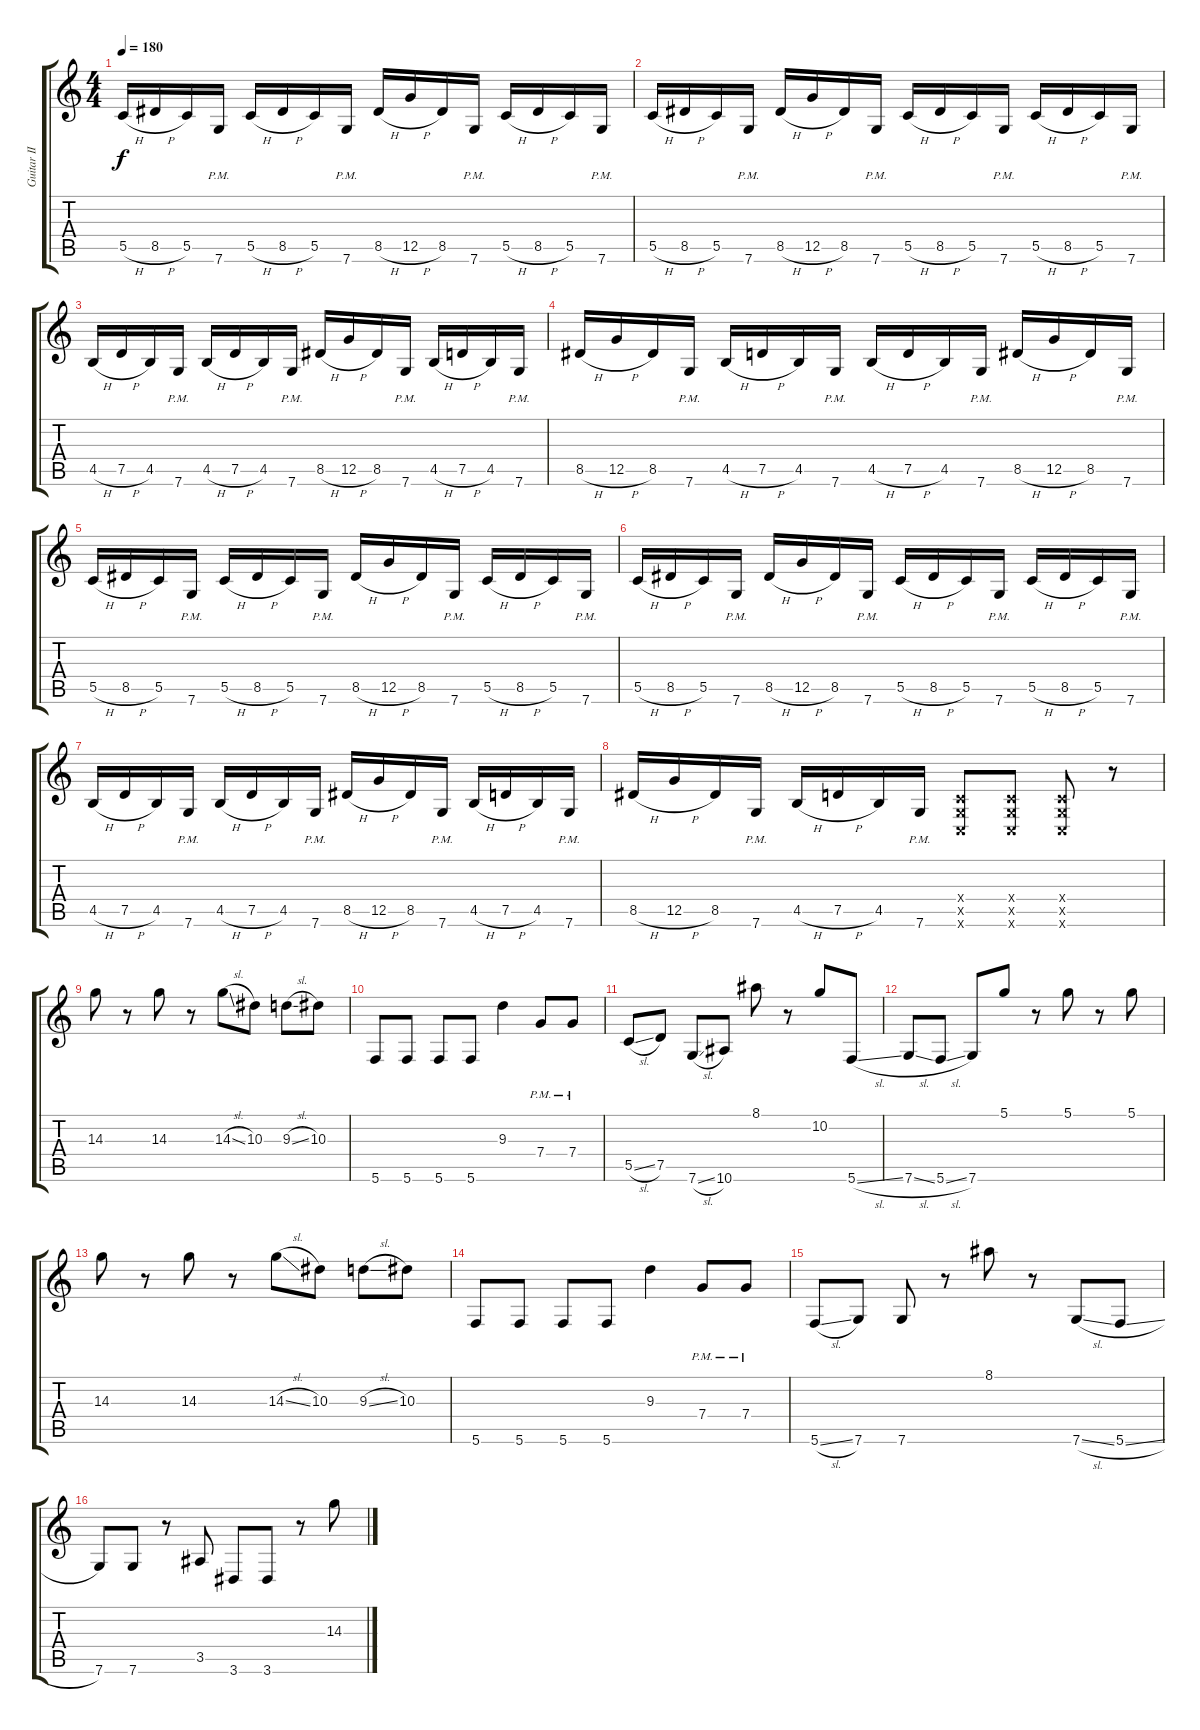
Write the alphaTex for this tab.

\track ("Guitar II" "Guitar II") {instrument distortionguitar}
\staff {score tabs}
\tuning (D4 A3 F3 C3 G2 C2) {hide}
\ts (4 4)
\tempo 180
\clef g2
\ks c
5.5{h}.16{dy f} 8.5{h}.16 5.5.16 7.6{pm}.16 5.5{h}.16 8.5{h}.16 5.5.16 7.6{pm}.16 8.5{h}.16 12.5{h}.16 8.5.16 7.6{pm}.16 5.5{h}.16 8.5{h}.16 5.5.16 7.6{pm}.16 |
5.5{h}.16 8.5{h}.16 5.5.16 7.6{pm}.16 8.5{h}.16 12.5{h}.16 8.5.16 7.6{pm}.16 5.5{h}.16 8.5{h}.16 5.5.16 7.6{pm}.16 5.5{h}.16 8.5{h}.16 5.5.16 7.6{pm}.16 |
4.5{h}.16 7.5{h}.16 4.5.16 7.6{pm}.16 4.5{h}.16 7.5{h}.16 4.5.16 7.6{pm}.16 8.5{h}.16 12.5{h}.16 8.5.16 7.6{pm}.16 4.5{h}.16 7.5{h}.16 4.5.16 7.6{pm}.16 |
8.5{h}.16 12.5{h}.16 8.5.16 7.6{pm}.16 4.5{h}.16 7.5{h}.16 4.5.16 7.6{pm}.16 4.5{h}.16 7.5{h}.16 4.5.16 7.6{pm}.16 8.5{h}.16 12.5{h}.16 8.5.16 7.6{pm}.16 |
5.5{h}.16 8.5{h}.16 5.5.16 7.6{pm}.16 5.5{h}.16 8.5{h}.16 5.5.16 7.6{pm}.16 8.5{h}.16 12.5{h}.16 8.5.16 7.6{pm}.16 5.5{h}.16 8.5{h}.16 5.5.16 7.6{pm}.16 |
5.5{h}.16 8.5{h}.16 5.5.16 7.6{pm}.16 8.5{h}.16 12.5{h}.16 8.5.16 7.6{pm}.16 5.5{h}.16 8.5{h}.16 5.5.16 7.6{pm}.16 5.5{h}.16 8.5{h}.16 5.5.16 7.6{pm}.16 |
4.5{h}.16 7.5{h}.16 4.5.16 7.6{pm}.16 4.5{h}.16 7.5{h}.16 4.5.16 7.6{pm}.16 8.5{h}.16 12.5{h}.16 8.5.16 7.6{pm}.16 4.5{h}.16 7.5{h}.16 4.5.16 7.6{pm}.16 |
8.5{h}.16 12.5{h}.16 8.5.16 7.6{pm}.16 4.5{h}.16 7.5{h}.16 4.5.16 7.6{pm}.16 (0.4{x} 0.5{x} 0.6{x}).8 (0.4{x} 0.5{x} 0.6{x}).8 (0.4{x} 0.5{x} 0.6{x}).8 r.8 |
14.3.8 r.8 14.3.8 r.8 14.3{sl}.8 10.3.8 9.3{sl}.8 10.3.8 |
5.6.8 5.6.8 5.6.8 5.6.8 9.3.4 7.4{pm}.8 7.4{pm}.8 |
5.5{sl}.8 7.5.8 7.6{sl}.8 10.6.8 8.1.8 r.8 10.2.8 5.6{sl}.8 |
7.6{sl}.8 5.6{sl}.8 7.6.8 5.1.8 r.8 5.1.8 r.8 5.1.8 |
14.3.8 r.8 14.3.8 r.8 14.3{sl}.8 10.3.8 9.3{sl}.8 10.3.8 |
5.6.8 5.6.8 5.6.8 5.6.8 9.3.4 7.4{pm}.8 7.4{pm}.8 |
5.6{sl}.8 7.6.8 7.6.8 r.8 8.1.8 r.8 7.6{sl}.8 5.6{sl}.8 |
7.6.8 7.6.8 r.8 3.5.8 3.6.8 3.6.8 r.8 14.3.8
